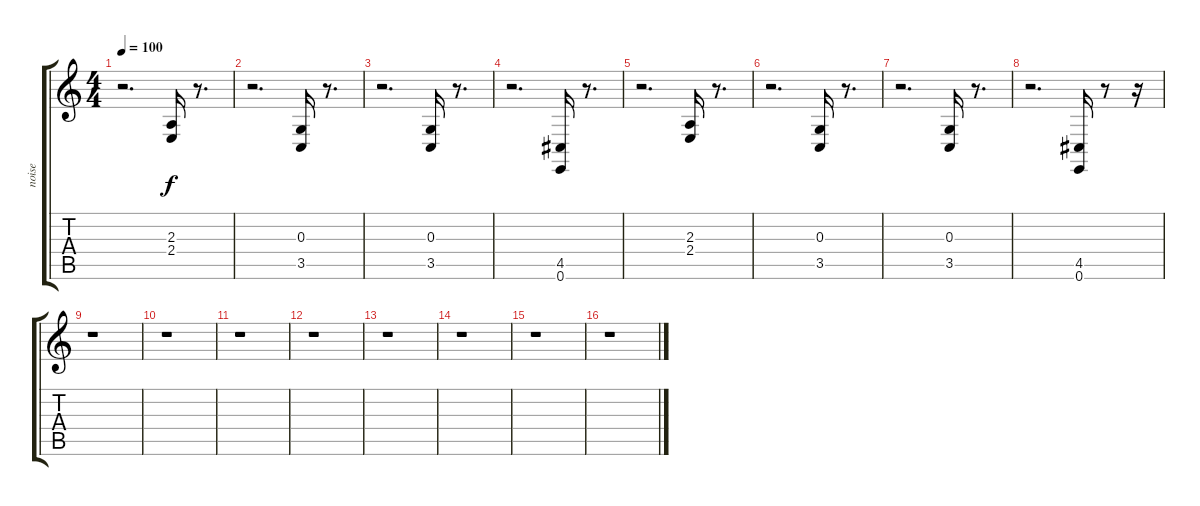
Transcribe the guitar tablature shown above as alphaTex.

\track ("noise" "noise") {instrument guitarfretnoise}
\staff {score tabs}
\tuning (E4 B3 G3 D3 A2 E2) {hide}
\ts (4 4)
\tempo 100
\clef g2
\ks c
r.2{d dy f} (2.3 2.4).16 r.8{d} |
r.2{d} (0.3 3.5).16 r.8{d} |
r.2{d} (0.3 3.5).16 r.8{d} |
r.2{d} (4.5 0.6).16 r.8{d} |
r.2{d} (2.3 2.4).16 r.8{d} |
r.2{d} (0.3 3.5).16 r.8{d} |
r.2{d} (0.3 3.5).16 r.8{d} |
r.2{d} (4.5 0.6).16 r.8 r.16 |
r.1 |
r.1 |
r.1 |
r.1 |
r.1 |
r.1 |
r.1 |
r.1
